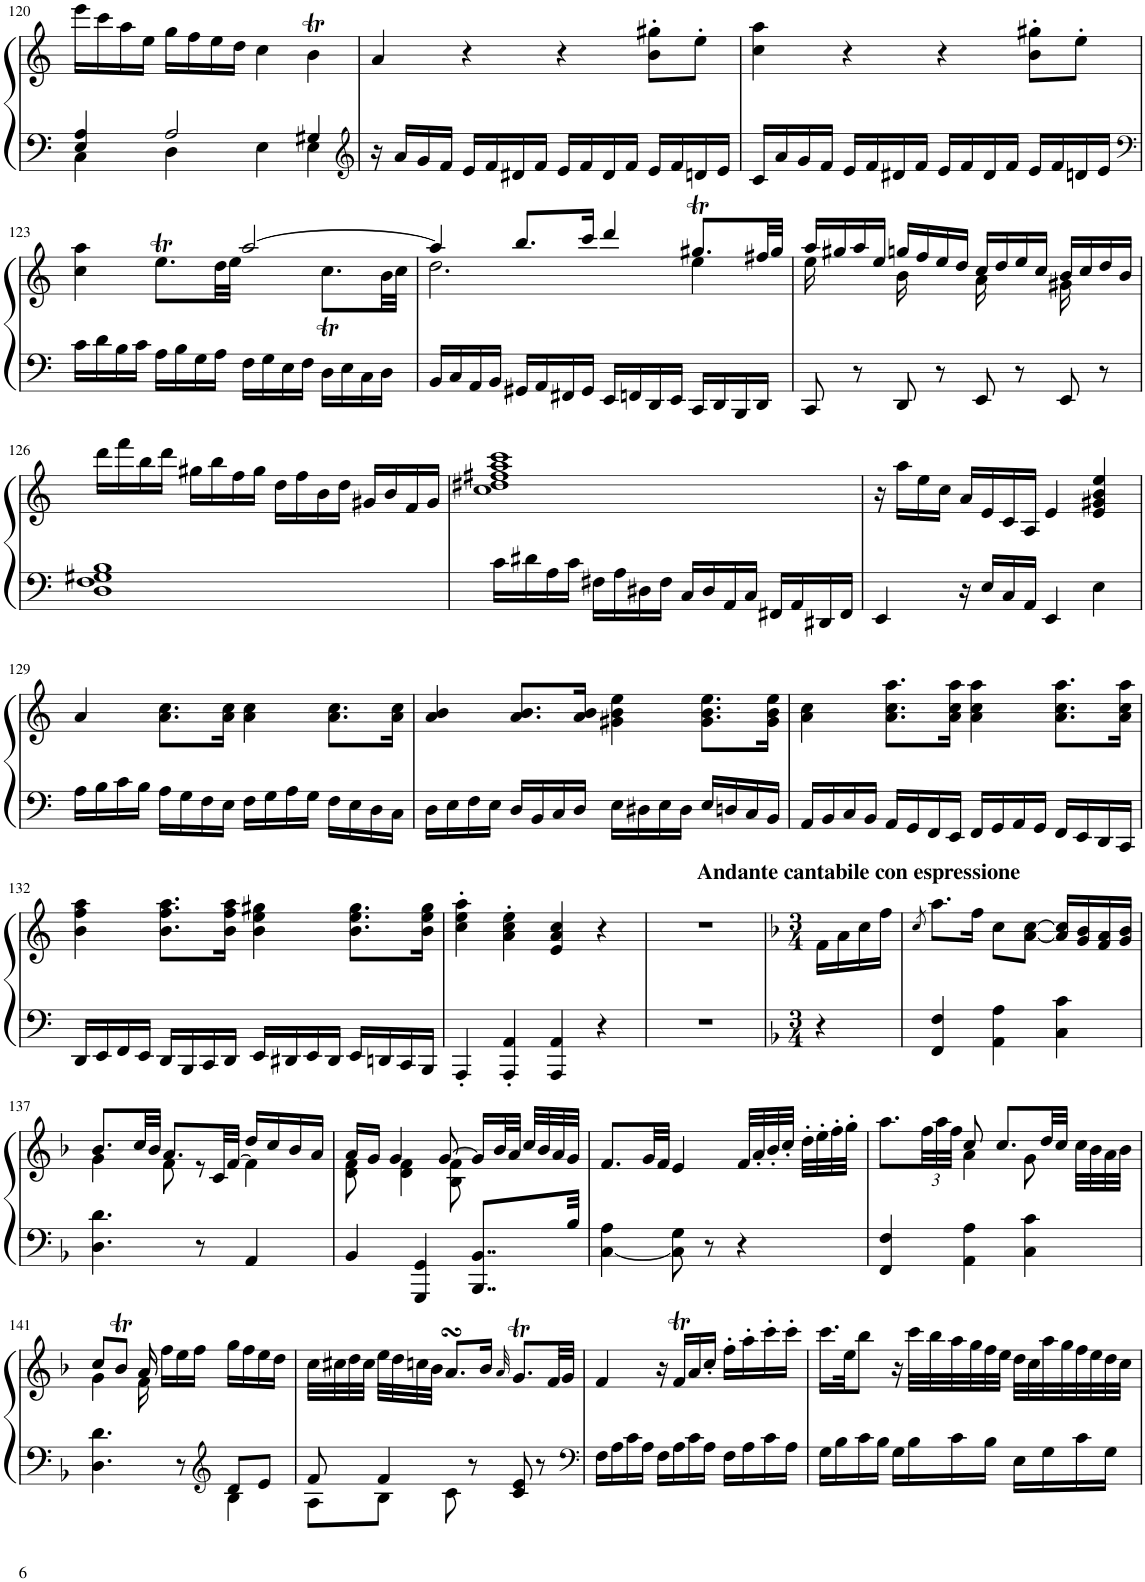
**kern	**kern
*part1	*part1
*staff2	*staff1
*I"Piano	*
*I'Pno.	*
!!LO:PB:g=z
*clefF4	*clefG2
*k[]	*k[]
*M4/4	*M4/4
*met(c)	*met(c)
=120	=120
*^	*
4E/ 4A/	4C\	16eee\LL
.	.	16ccc\
.	.	16aa\
.	.	16ee\JJ
2A/	4D\	16gg\LL
.	.	16ff\
.	.	16ee\
.	.	16dd\JJ
.	4E\	4cc\
4G#X/	4E\	4bt\
*v	*v	*
=121	=121
*clefG2	*
16r	4a/
16a/LL	.
16g/	.
16f/JJ	.
16e/LL	4r
16f/	.
16d#X/	.
16f/JJ	.
16e/LL	4r
16f/	.
16d#/	.
16f/JJ	.
16e/LL	8b\' 8gg#X\'L
16f/	.
16dn/	8ee'\J
16e/JJ	.
=122	=122
16c/LL	4cc\ 4aa\
16a/	.
16g/	.
16f/JJ	.
16e/LL	4r
16f/	.
16d#X/	.
16f/JJ	.
16e/LL	4r
16f/	.
16d#/	.
16f/JJ	.
16e/LL	8b\' 8gg#X\'L
16f/	.
16dn/	8ee'\J
16e/JJ	.
!!LO:LB:g=z
=123	=123
*clefF4	*
*	*^
16c\LL	4cc\ 4aa\	2.ryy
16d\	.	.
16B\	.	.
16c\JJ	.	.
16A\LL	8.eet\L	.
16B\	.	.
16G\	.	.
16A\JJ	32dd\LL	.
.	32ee\JJJ	.
16F\LL	[2aa/	.
16G\	.	.
16E\	.	.
16F\JJ	.	.
16D\LL	.	8.ccT\L
16E\	.	.
16C\	.	.
16D\JJ	.	32b\LL
.	.	32cc\JJJ
=124	=124	=124
16BB/LL	4aa/]	2.dd\
16C/	.	.
16AA/	.	.
16BB/JJ	.	.
16GG#X/LL	8.bb/L	.
16AA/	.	.
16FF#X/	.	.
16GG#/JJ	16ccc/Jk	.
16EE/LL	4ddd/	.
16FFn/	.	.
16DD/	.	.
16EE/JJ	.	.
16CC/LL	8.gg#Xt/L	4ee\
16DD/	.	.
16BBB/	.	.
16DD/JJ	32ff#X/LL	.
.	32gg#/JJJ	.
=125	=125	=125
8CC/	16aa/LL	16ee\
.	16gg#X/	16ryy
8r	16aa/	8ryy
.	16ee/JJ	.
8DD/	16ggn/LL	16b\
.	16ff/	16ryy
8r	16ee/	8ryy
.	16dd/JJ	.
8EE/	16cc/LL	16a\
.	16dd/	16ryy
8r	16ee/	8ryy
.	16cc/JJ	.
8EE/	16b/LL	16g#X\
.	16cc/	16ryy
8r	16dd/	8ryy
.	16b/JJ	.
*	*v	*v
!!LO:LB:g=z
=126	=126
1D 1F 1G#X 1B	16ddd\LL
.	16fff\
.	16bb\
.	16ddd\JJ
.	16gg#X\LL
.	16bb\
.	16ff\
.	16gg#\JJ
.	16dd\LL
.	16ff\
.	16b\
.	16dd\JJ
.	16g#X/LL
.	16b/
.	16f/
.	16g#/JJ
=127	=127
16c\LL	1cc 1dd#X 1ff#X 1aa 1ccc
16d#X\	.
16A\	.
16c\JJ	.
16F#X\LL	.
16A\	.
16D#X\	.
16F#\JJ	.
16C/LL	.
16D#/	.
16AA/	.
16C/JJ	.
16FF#X/LL	.
16AA/	.
16DD#X/	.
16FF#/JJ	.
=128	=128
4EE/	16r
.	16aa\LL
.	16ee\
.	16cc\JJ
16r	16a/LL
16E/LL	16e/
16C/	16c/
16AA/JJ	16A/JJ
4EE/	4e/
4E\	4e/ 4g#X/ 4b/ 4ee/
!!LO:LB:g=z
=129	=129
16A\LL	4a/
16B\	.
16c\	.
16B\JJ	.
16A\LL	8.a\ 8.cc\L
16G\	.
16F\	.
16E\JJ	16a\ 16cc\Jk
16F\LL	4a\ 4cc\
16G\	.
16A\	.
16G\JJ	.
16F\LL	8.a\ 8.cc\L
16E\	.
16D\	.
16C\JJ	16a\ 16cc\Jk
=130	=130
16D\LL	4a/ 4b/
16E\	.
16F\	.
16E\JJ	.
16D/LL	8.a/ 8.b/L
16BB/	.
16C/	.
16D/JJ	16a/ 16b/Jk
16E\LL	4g#X\ 4b\ 4ee\
16D#X\	.
16E\	.
16D#\JJ	.
16E/LL	8.g#\ 8.b\ 8.ee\L
16Dn/	.
16C/	.
16BB/JJ	16g#\ 16b\ 16ee\Jk
=131	=131
16AA/LL	4a\ 4cc\
16BB/	.
16C/	.
16BB/JJ	.
16AA/LL	8.a\ 8.cc\ 8.aa\L
16GG/	.
16FF/	.
16EE/JJ	16a\ 16cc\ 16aa\Jk
16FF/LL	4a\ 4cc\ 4aa\
16GG/	.
16AA/	.
16GG/JJ	.
16FF/LL	8.a\ 8.cc\ 8.aa\L
16EE/	.
16DD/	.
16CC/JJ	16a\ 16cc\ 16aa\Jk
!!LO:LB:g=z
=132	=132
16DD/LL	4b\ 4ff\ 4aa\
16EE/	.
16FF/	.
16EE/JJ	.
16DD/LL	8.b\ 8.ff\ 8.aa\L
16BBB/	.
16CC/	.
16DD/JJ	16b\ 16ff\ 16aa\Jk
16EE/LL	4b\ 4ee\ 4gg#X\
16DD#X/	.
16EE/	.
16DD#/JJ	.
16EE/LL	8.b\ 8.ee\ 8.gg#\L
16DDn/	.
16CC/	.
16BBB/JJ	16b\ 16ee\ 16gg#\Jk
=133	=133
4AAA'/	4cc\' 4ee\' 4aa\'
4AAA/' 4AA/'	4a\' 4cc\' 4ee\'
4AAA/ 4AA/	4e/ 4a/ 4cc/
4r	4r
=134	=134
1r	1r
=135	=135
*k[b-]	*k[b-]
*M3/4	*M3/4
!	!LO:TX:a:B:t=Andante cantabile con espressione
4r	16f\LL
.	16a\
.	16cc\
.	16ff\JJ
=136	=136
.	8qcc/
4FF/ 4F/	8.aa\L
.	16ff\Jk
4AA\ 4A\	8cc\L
.	[8a\ [8cc\J
4C\ 4c\	16a/] 16cc/]LL
.	16g/ 16b-/
.	16f/ 16a/
.	16g/ 16b-/JJ
!!LO:LB:g=z
=137	=137
*	*^
4.D\ 4.d\	8.b-/L	4g\
.	32cc/LL	.
.	32b-/JJJ	.
.	8.a/L	8f\
8r	.	8r
.	32c/LL	.
.	[32f/JJJ	.
4AA/	16dd/LL	4f\]
.	16cc/	.
.	16b-/	.
.	16a/JJ	.
=138	=138	=138
4BB-/	16a/LL	8d\ 8f\
.	16g/JJ	.
.	4g/	4d\ 4f\
4GGG/ 4GG/	.	.
.	[8g/	8B-\ 8f\
8..BBB-/ 8..BB-/L	16g/LL]	4ryy
.	32b-/L	.
.	32a/JJJ	.
.	32cc/LLL	.
.	32b-/	.
.	32a/	.
32B-/Jkk	32g/JJJ	.
*	*v	*v
=139	=139
[4C\ 4A\	8.f/L
.	32g/LL
.	32f/JJJ
8C\] 8G\	4e/
8r	.
4r	32f/LLL
.	32a'/
.	32b-'/
.	32cc'/JJJ
.	32dd'\LLL
.	32ee'\
.	32ff'\
.	32gg'\JJJ
=140	=140
*	*^
4FF/ 4F/	8.aa\L	4ryy
*	*Xbrackettup	*
.	48ff\LL	.
.	48aa\	.
.	48ff\JJJ	.
4AA\ 4A\	8cc/	4a\
.	8.cc/L	.
4C\ 4c\	.	8g\
.	32dd/LL	.
.	32cc/JJJ	.
.	32cc\LLL	8ryy
.	32b-\	.
.	32a\	.
.	32b-\JJJ	.
!!LO:LB:g=z	!!
=141	=141	=141
*^	*	*
4.D\ 4.d\	2ryy	8cc/L	4g\
.	.	8b-T/J	.
.	.	16a/	16f\
.	.	16ff\LL	16ryy
8r	.	16ee\	8ryy
.	.	16ff\JJ	.
*clefG2	*	*	*
8d/L	4B-\	16gg\LL	4ryy
.	.	16ff\	.
8e/J	.	16ee\	.
.	.	16dd\JJ	.
*	*	*v	*v
=142	=142	=142
8f/	8A\L	32cc\LLL
.	.	32cc#X\
.	.	32dd\
.	.	32cc#\JJJ
4f/	8B-\J	32ee\LLL
.	.	32dd\
.	.	32ccn\
.	.	32b-\JJJ
.	8c\	8.asSsS/L
8r	8ryy	.
.	.	16b-/Jk
.	.	32qa/
8c/ 8e/	4ryy	8.gT/L
8r	.	.
.	.	32f/LL
.	.	32g/JJJ
*v	*v	*
=143	=143
*clefF4	*
16F\LL	4f/
16A\	.
16c\	.
16A\JJ	.
16F\LL	16r
16A\	16fT/LL
16c\	16a/
16A\JJ	16cc'/JJ
16F\LL	16ff'\LL
16A\	16aa'\
16c\	16ccc'\
16A\JJ	16ccc'\JJ
=144	=144
16G\LL	16.ccc\LL
16B-\	.
.	32ee\JK
16c\	8bb-\J
16B-\JJ	.
16G\LL	16r
16B-\	32ccc\LLL
.	32bb-\
16c\	32aa\
.	32gg\
16B-\JJ	32ff\
.	32ee\JJJ
16E\LL	32dd\LLL
.	32cc\
16G\	32aa\
.	32gg\
16c\	32ff\
.	32ee\
16G\JJ	32dd\
.	32cc\JJJ
=	=
*-	*-
